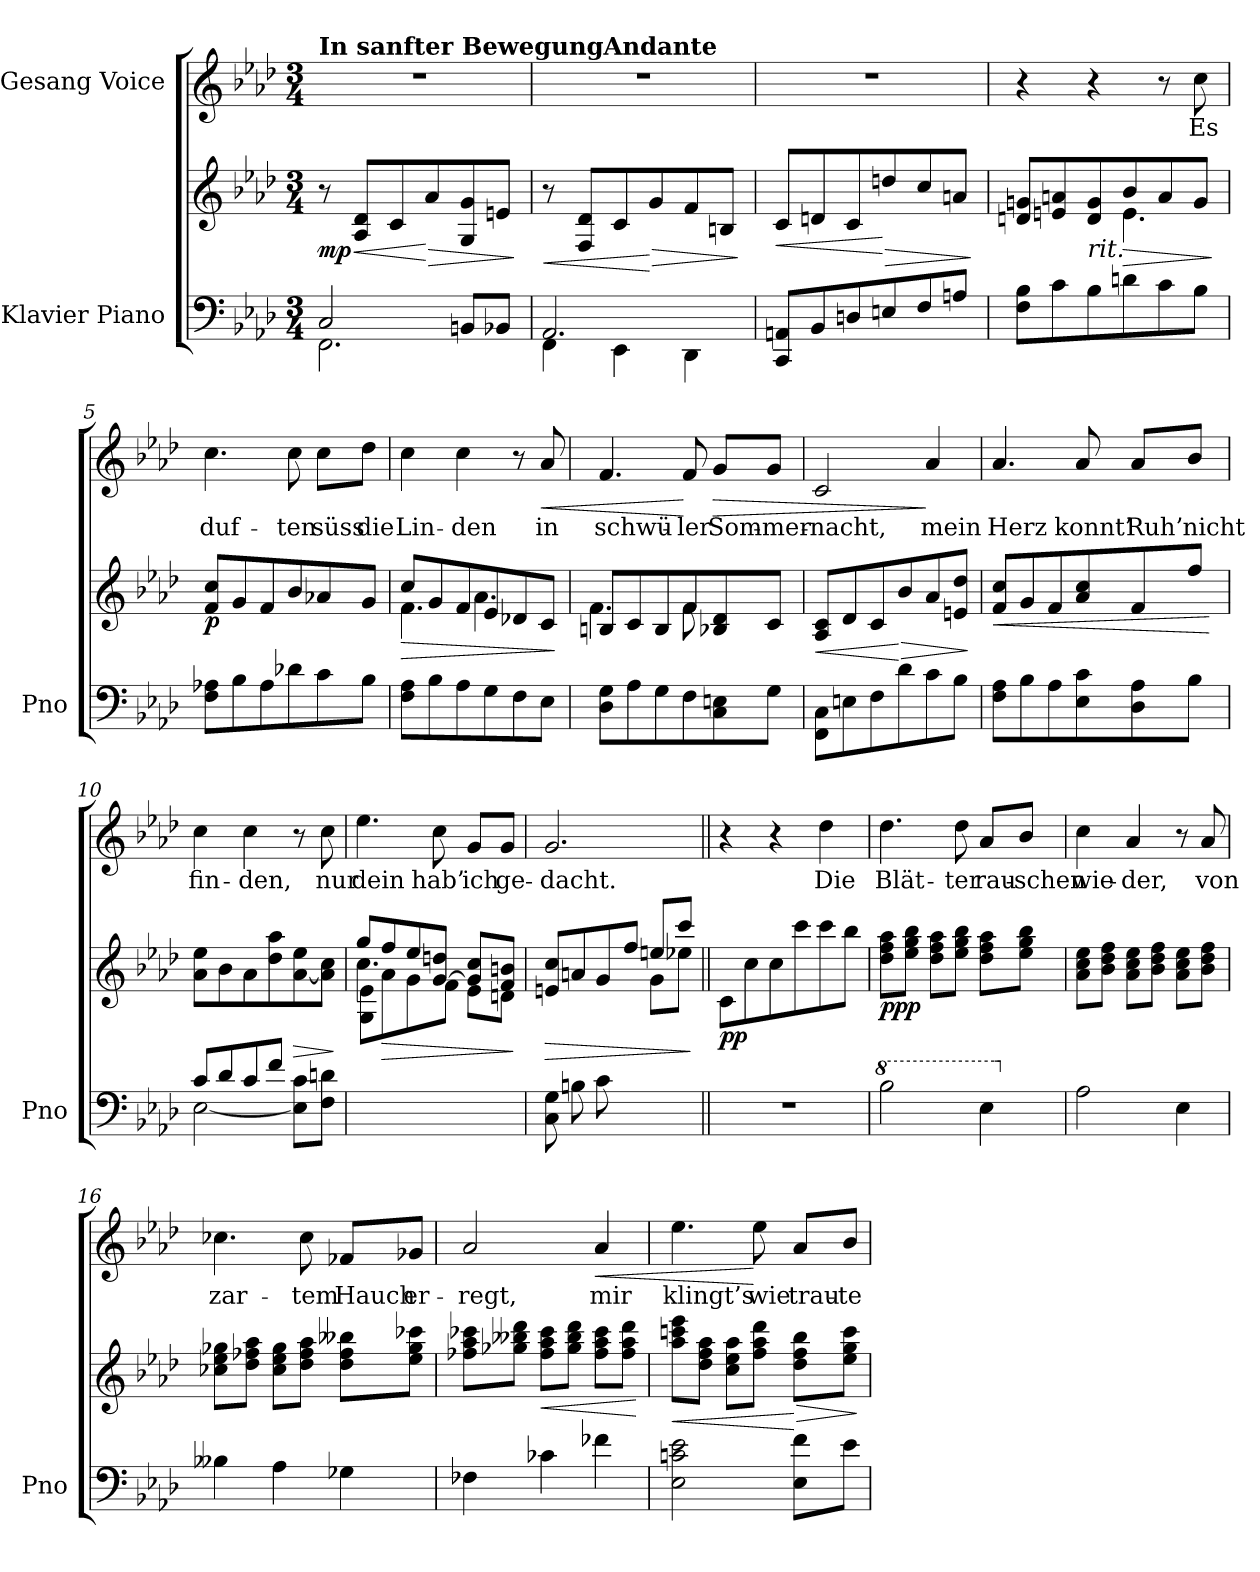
**kern	**kern	**dynam	**kern	**text	**dynam
*part2	*part2	*part2	*part1	*part1	*part1
*staff3	*staff2	*staff2/3	*staff1	*staff1	*staff1
*I"Klavier Piano	*	*	*I"Gesang Voice	*	*
*I'Pno	*	*	*	*	*
*clefF4	*clefG2	*	*clefG2	*	*
*k[b-e-a-d-]	*k[b-e-a-d-]	*	*k[b-e-a-d-]	*	*
*M3/4	*M3/4	*	*M3/4	*	*
=1	=1	=1	=1	=1	=1
*^	*	*	*	*	*
!	!	!	!	!LO:TX:a:B:t=In sanfter BewegungAndante	!	!
!	!	!	!LO:HP:b	!	!	!
!	!	!	!LO:DY:n=1:b	!	!	!
2C/	2.FF\	8r	< mp	2.r	.	.
.	.	8A-/ 8d-/L	.	.	.	.
.	.	8c/	.	.	.	.
!	!	!	!LO:HP:n=1:b	!	!	!
.	.	8a-/	[ >	.	.	.
8BBn/L	.	8G/ 8g/	.	.	.	.
8BB-X/J	.	8en/J	.	.	.	.
*v	*v	*	*	*	*	*
.	.	]	.	.	.
=2	=2	=2	=2	=2	=2
*^	*	*	*	*	*
!	!	!	!LO:HP:b	!	!	!
2.AA-/	4FF\	8r	<	2.r	.	.
.	.	8F/ 8d-/L	.	.	.	.
.	4EE-\	8c/	.	.	.	.
!	!	!	!LO:HP:n=1:b	!	!	!
.	.	8g/	[ >	.	.	.
.	4DD-\	8f/	.	.	.	.
.	.	8Bn/J	.	.	.	.
*v	*v	*	*	*	*	*
.	.	]	.	.	.
=3	=3	=3	=3	=3	=3
!	!	!LO:HP:b	!	!	!
8CC/ 8AAn/L	8c/L	<	2.r	.	.
8BB-/	8dn/	.	.	.	.
8Dn/	8c/	.	.	.	.
!	!	!LO:HP:n=1:b	!	!	!
8En/	8ddn/	[ >	.	.	.
8F/	8cc/	.	.	.	.
8An/J	8an/J	.	.	.	.
.	.	]	.	.	.
=4	=4	=4	=4	=4	=4
*	*^	*	*	*	*
8F\ 8B-\L	8dn/ 8gn/L	4.ryy	.	4r	.	.
8c\	8en/ 8an/	.	.	.	.	.
!LO:TX:i:t=rit.	!	!	!	!	!	!
8B-\	8d/ 8g/	.	.	4r	.	.
!	!	!	!LO:HP:b	!	!	!
8dn\	8b-/	4.e\	>	.	.	.
8c\	8a/	.	.	8r	.	.
8B-\J	8g/J	.	.	8cc\	Es	.
*	*v	*v	*	*	*	*
.	.	]	.	.	.
=5	=5	=5	=5	=5	=5
!	!	!LO:DY:b	!	!	!
8F\ 8A-X\L	8f/ 8cc/L	p	4.cc\	duf-	.
8B-\	8g/	.	.	.	.
8A-\	8f/	.	.	.	.
8d-X\	8b-/	.	8cc\	-ten	.
8c\	8a-X/	.	8cc\L	süss	.
8B-\J	8g/J	.	8dd-\J	die	.
=6	=6	=6	=6	=6	=6
!	!	!LO:HP:b	!	!	!
*	*^	*	*	*	*
8F\ 8A-\L	8cc/L	4.f\	>	4cc\	Lin-	.
8B-\	8g/	.	.	.	.	.
8A-\	8f/	.	.	4cc\	-den	.
8G\	8e-/	4.a-\	.	.	.	.
8F\	8d-X/	.	.	8r	.	.
!	!	!	!	!	!	!LO:HP:b
8E-\J	8c/J	.	.	8a-/	in	<
*	*v	*v	*	*	*	*
.	.	]	.	.	.
=7	=7	=7	=7	=7	=7
*	*^	*	*	*	*
8D-\ 8G\L	8Bn/L	4.f\	.	4.f/	schwü-	.
8A-\	8c/	.	.	.	.	.
8G\	8B/	.	.	.	.	.
8F\	8f/	8f\	.	8f/	-ler	[
!	!	!	!	!	!	!LO:HP:b
8C\ 8En\	8B-X/ 8d-/	4ryy	.	8g/L	Som-	>
8G\J	8c/J	.	.	8g/J	-mer-	.
*	*v	*v	*	*	*	*
=8	=8	=8	=8	=8	=8
!	!	!LO:HP:b	!	!	!
8FF\ 8C\L	8A-/ 8c/L	<	2c/	-nacht,	.
8En\	8d-/	.	.	.	.
8F\	8c/	.	.	.	.
!	!	!LO:HP:n=1:b	!	!	!
8d-\	8b-/	[ >	.	.	.
8c\	8a-/	.	4a-/	mein	]
8B-\J	8en/ 8dd-/J	.	.	.	.
.	.	]	.	.	.
=9	=9	=9	=9	=9	=9
!	!	!LO:HP:b	!	!	!
8F\ 8A-\L	8f/ 8cc/L	<	4.a-/	Herz	.
8B-\	8g/	.	.	.	.
8A-\	8f/	.	.	.	.
8E-\ 8c\	8a-/ 8cc/	.	8a-/	konnt’	.
8D-\ 8A-\	8f/	.	8a-/L	Ruh’	.
8B-\J	8ff/J	.	8b-/J	nicht	.
.	.	[	.	.	.
=10	=10	=10	=10	=10	=10
*^	*	*	*	*	*
8c/L	[2E-\	8a-\ 8ee-\L	.	4cc\	fin-	.
8d-/	.	8b-\	.	.	.	.
8c/	.	8a-\	.	4cc\	-den,	.
8f/J	.	8dd-\ 8aa-\	.	.	.	.
!	!	!	!LO:HP:b	!	!	!
8E-\] 8c\L	4ryy	[8a-\ 8ee-\	>	8r	.	.
8F\ 8dn\J	.	8a-\] 8cc\J	.	8cc\	nur	.
*v	*v	*	*	*	*	*
.	.	]	.	.	.
=11	=11	=11	=11	=11	=11
*	*^	*	*	*	*
*	*	*^	*	*	*	*
2.ryy	8gg/L	4.cc\	8G\ 8e-\L	.	4.ee-\	dein	.
!	!	!	!	!LO:HP:b	!	!	!
.	8ff/	.	8a-\	>	.	.	.
.	8ee-/	.	8g\	.	.	.	.
.	[8g/ 8ddn/J	4.ryy	8f\J	.	8cc\	hab’	.
.	8g/] 8cc/L	.	8e-\L	.	8g/L	ich	.
.	8f/ 8bn/J	.	8dn\J	.	8g/J	ge-	.
*	*v	*v	*v	*	*	*	*
.	.	]	.	.	.
=12	=12	=12	=12	=12	=12
!	!	!LO:HP:b	!	!	!
*	*^	*	*	*	*
8C\ 8G\L	8en/ 8cc/L	4.ryy	>	2.g/	-dacht.	.
8Bn\	8an/	.	.	.	.	.
8c\	8g/	.	.	.	.	.
4.ryy	8ff/J	8a-X\J	.	.	.	.
.	8een/L	8g\L	.	.	.	.
.	8ccc/J	8ee-X\J	.	.	.	.
*	*v	*v	*	*	*	*
.	.	]	.	.	.
=13||	=13||	=13||	=13||	=13||	=13||
!	!	!LO:DY:b	!	!	!
2.r	8c\L	pp	4r	.	.
.	8cc\	.	.	.	.
.	8cc\	.	4r	.	.
.	8ccc\	.	.	.	.
.	8ccc\	.	4dd-\	Die	.
.	8bb-\J	.	.	.	.
=14	=14	=14	=14	=14	=14
*8va	*	*	*	*	*
!	!	!LO:DY:b	!	!	!
2b-\	8dd-\ 8ff\ 8aa-\L	ppp	4.dd-\	Blät-	.
.	8ee-\ 8gg\ 8bb-\J	.	.	.	.
.	8dd-\ 8ff\ 8aa-\L	.	.	.	.
.	8ee-\ 8gg\ 8bb-\J	.	8dd-\	-ter	.
4e-\	8dd-\ 8ff\ 8aa-\L	.	8a-/L	rau-	.
.	8ee-\ 8gg\ 8bb-\J	.	8b-/J	-schen	.
=15	=15	=15	=15	=15	=15
*X8va	*	*	*	*	*
2A-\	8a-\ 8cc\ 8ee-\L	.	4cc\	wie-	.
.	8b-\ 8dd-\ 8ff\J	.	.	.	.
.	8a-\ 8cc\ 8ee-\L	.	4a-/	-der,	.
.	8b-\ 8dd-\ 8ff\J	.	.	.	.
4E-\	8a-\ 8cc\ 8ee-\L	.	8r	.	.
.	8b-\ 8dd-\ 8ff\J	.	8a-/	von	.
=16	=16	=16	=16	=16	=16
4B--X\	8cc-X\ 8ee-\ 8gg-X\L	.	4.cc-X\	zar-	.
.	8dd-\ 8ff-X\ 8aa-\J	.	.	.	.
4A-\	8cc-\ 8ee-\ 8gg-\L	.	.	.	.
.	8dd-\ 8ff-\ 8aa-\J	.	8cc-\	-tem	.
4G-X\	8dd-\ 8ff-\ 8bb--X\L	.	8f-X/L	Hauch	.
.	8ee-\ 8gg-\ 8ccc-X\J	.	8g-X/J	er-	.
=17	=17	=17	=17	=17	=17
4F-X\	8ff-X\ 8aa-\ 8ccc-X\L	.	2a-/	-regt,	.
.	8gg-X\ 8bb--X\ 8ddd-\J	.	.	.	.
!	!	!LO:HP:b	!	!	!
4c-X\	8ff-\ 8aa-\ 8ccc-\L	<	.	.	.
.	8gg-\ 8bb--\ 8ddd-\J	.	.	.	.
!	!	!	!	!	!LO:HP:b
4f-X\	8ff-\ 8aa-\ 8ccc-\L	.	4a-/	mir	<
.	8ff-\ 8aa-\ 8ddd-\J	.	.	.	.
.	.	[	.	.	.
=18	=18	=18	=18	=18	=18
!	!	!LO:HP:b	!	!	!
2E-\ 2cn\ 2e-\	8aa-\ 8cccn\ 8eee-\L	<	4.ee-\	klingt’s	.
.	8dd-\ 8ff\ 8aa-\J	.	.	.	.
.	8cc\ 8ee-\ 8aa-\L	.	.	.	.
.	8ff\ 8aa-\ 8ddd-\J	.	8ee-\	wie	[
!	!	!LO:HP:n=1:b	!	!	!
8E-\ 8f\L	8dd-\ 8ff\ 8bb-\L	[ >	8a-/L	trau-	.
8e-\J	8ee-\ 8gg\ 8ccc\J	.	8b-/J	-te	.
.	.	]	.	.	.
=	=	=	=	=	=
*-	*-	*-	*-	*-	*-
